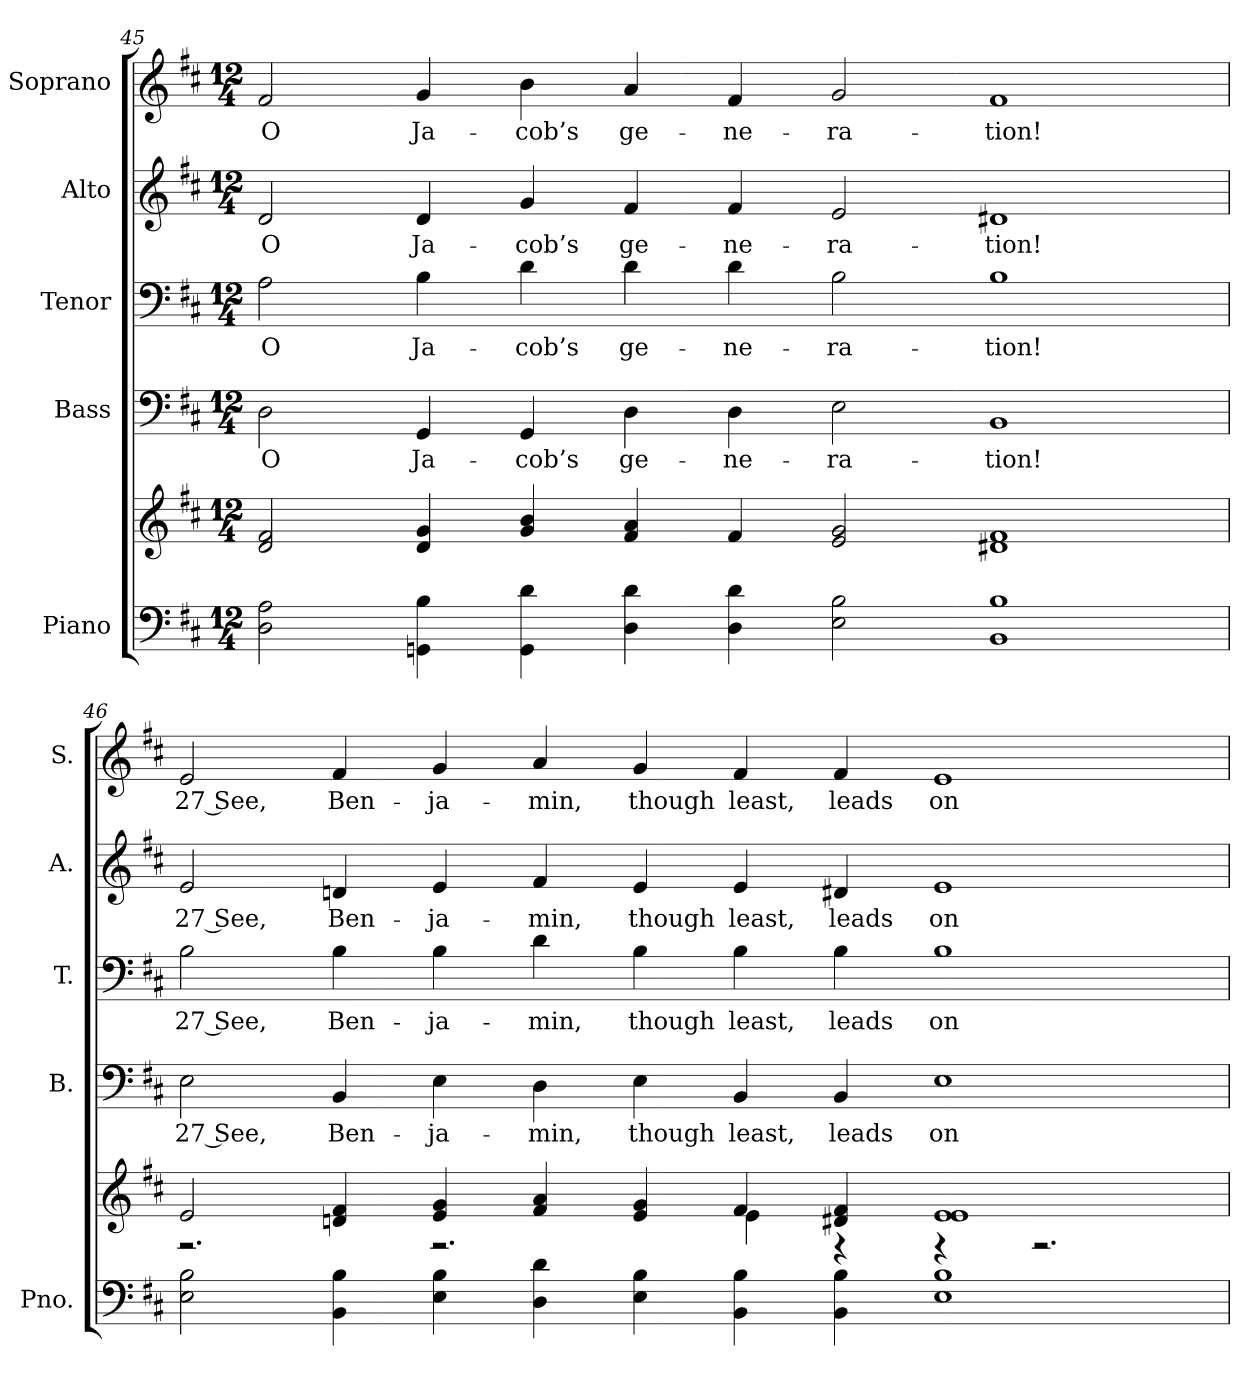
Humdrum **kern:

**kern	**kern	**kern	**text	**kern	**text	**kern	**text	**kern	**text
*part5	*part5	*part4	*part4	*part3	*part3	*part2	*part2	*part1	*part1
*staff6	*staff5	*staff4	*staff4	*staff3	*staff3	*staff2	*staff2	*staff1	*staff1
*I"Piano	*	*I"Bass	*	*I"Tenor	*	*I"Alto	*	*I"Soprano	*
*I'Pno.	*	*I'B.	*	*I'T.	*	*I'A.	*	*I'S.	*
!!LO:PB:g=z
*clefF4	*clefG2	*clefF4	*	*clefF4	*	*clefG2	*	*clefG2	*
*k[f#c#]	*k[f#c#]	*k[f#c#]	*	*k[f#c#]	*	*k[f#c#]	*	*k[f#c#]	*
*D:	*D:	*D:	*	*D:	*	*D:	*	*D:	*
*M12/4	*M12/4	*M12/4	*	*M12/4	*	*M12/4	*	*M12/4	*
=45	=45	=45	=45	=45	=45	=45	=45	=45	=45
!	!	!	!LO:LY:b:color=#000000	!	!	!	!	!	!
!	!	!	!	!	!LO:LY:b:color=#000000	!	!	!	!
!	!	!	!	!	!	!	!LO:LY:b:color=#000000	!	!
!	!	!	!	!	!	!	!	!	!LO:LY:b:color=#000000
2Di\ 2Ai	2di/ 2f#i	2Di\	O	2Ai\	O	2di/	O	2f#i/	O
!	!	!	!LO:LY:b:color=#000000	!	!	!	!	!	!
!	!	!	!	!	!LO:LY:b:color=#000000	!	!	!	!
!	!	!	!	!	!	!	!LO:LY:b:color=#000000	!	!
!	!	!	!	!	!	!	!	!	!LO:LY:b:color=#000000
4GGni\ 4Bi	4di/ 4gi	4GGi/	Ja-	4Bi\	Ja-	4di/	Ja-	4gi/	Ja-
!	!	!	!LO:LY:b:color=#000000	!	!	!	!	!	!
!	!	!	!	!	!LO:LY:b:color=#000000	!	!	!	!
!	!	!	!	!	!	!	!LO:LY:b:color=#000000	!	!
!	!	!	!	!	!	!	!	!	!LO:LY:b:color=#000000
4GGi\ 4di	4gi/ 4bi	4GGi/	-cob’s	4di\	-cob’s	4gi/	-cob’s	4bi\	-cob’s
!	!	!	!LO:LY:b:color=#000000	!	!	!	!	!	!
!	!	!	!	!	!LO:LY:b:color=#000000	!	!	!	!
!	!	!	!	!	!	!	!LO:LY:b:color=#000000	!	!
!	!	!	!	!	!	!	!	!	!LO:LY:b:color=#000000
4Di\ 4di	4f#i/ 4ai	4Di\	ge-	4di\	ge-	4f#i/	ge-	4ai/	ge-
!	!	!	!LO:LY:b:color=#000000	!	!	!	!	!	!
!	!	!	!	!	!LO:LY:b:color=#000000	!	!	!	!
!	!	!	!	!	!	!	!LO:LY:b:color=#000000	!	!
!	!	!	!	!	!	!	!	!	!LO:LY:b:color=#000000
4Di\ 4di	4f#i/	4Di\	-ne-	4di\	-ne-	4f#i/	-ne-	4f#i/	-ne-
!	!	!	!LO:LY:b:color=#000000	!	!	!	!	!	!
!	!	!	!	!	!LO:LY:b:color=#000000	!	!	!	!
!	!	!	!	!	!	!	!LO:LY:b:color=#000000	!	!
!	!	!	!	!	!	!	!	!	!LO:LY:b:color=#000000
2Ei\ 2Bi	2ei/ 2gi	2Ei\	-ra-	2Bi\	-ra-	2ei/	-ra-	2gi/	-ra-
!	!	!	!LO:LY:b:color=#000000	!	!	!	!	!	!
!	!	!	!	!	!LO:LY:b:color=#000000	!	!	!	!
!	!	!	!	!	!	!	!LO:LY:b:color=#000000	!	!
!	!	!	!	!	!	!	!	!	!LO:LY:b:color=#000000
1BBi 1Bi	1d#Xi 1f#i	1BBi	-tion!	1Bi	-tion!	1d#Xi	-tion!	1f#i	-tion!
=46	=46	=46	=46	=46	=46	=46	=46	=46	=46
*	*^	*	*	*	*	*	*	*	*
!	!	!	!	!LO:LY:b:color=#000000	!	!	!	!	!	!
!	!	!	!	!	!	!LO:LY:b:color=#000000	!	!	!	!
!	!	!	!	!	!	!	!	!LO:LY:b:color=#000000	!	!
!	!	!	!	!	!	!	!	!	!	!LO:LY:b:color=#000000
2Ei\ 2Bi	2ei/	2.r	2Ei\	27 See,	2Bi\	27 See,	2ei/	27 See,	2ei/	27 See,
!	!	!	!	!LO:LY:b:color=#000000	!	!	!	!	!	!
!	!	!	!	!	!	!LO:LY:b:color=#000000	!	!	!	!
!	!	!	!	!	!	!	!	!LO:LY:b:color=#000000	!	!
!	!	!	!	!	!	!	!	!	!	!LO:LY:b:color=#000000
4BBi\ 4Bi	4dni/ 4f#i	.	4BBi/	Ben-	4Bi\	Ben-	4dni/	Ben-	4f#i/	Ben-
!	!	!	!	!LO:LY:b:color=#000000	!	!	!	!	!	!
!	!	!	!	!	!	!LO:LY:b:color=#000000	!	!	!	!
!	!	!	!	!	!	!	!	!LO:LY:b:color=#000000	!	!
!	!	!	!	!	!	!	!	!	!	!LO:LY:b:color=#000000
4Ei\ 4Bi	4ei/ 4gi	2.r	4Ei\	-ja-	4Bi\	-ja-	4ei/	-ja-	4gi/	-ja-
!	!	!	!	!LO:LY:b:color=#000000	!	!	!	!	!	!
!	!	!	!	!	!	!LO:LY:b:color=#000000	!	!	!	!
!	!	!	!	!	!	!	!	!LO:LY:b:color=#000000	!	!
!	!	!	!	!	!	!	!	!	!	!LO:LY:b:color=#000000
4Di\ 4di	4f#i/ 4ai	.	4Di\	-min,	4di\	-min,	4f#i/	-min,	4ai/	-min,
!	!	!	!	!LO:LY:b:color=#000000	!	!	!	!	!	!
!	!	!	!	!	!	!LO:LY:b:color=#000000	!	!	!	!
!	!	!	!	!	!	!	!	!LO:LY:b:color=#000000	!	!
!	!	!	!	!	!	!	!	!	!	!LO:LY:b:color=#000000
4Ei\ 4Bi	4ei/ 4gi	.	4Ei\	though	4Bi\	though	4ei/	though	4gi/	though
!	!	!	!	!LO:LY:b:color=#000000	!	!	!	!	!	!
!	!	!	!	!	!	!LO:LY:b:color=#000000	!	!	!	!
!	!	!	!	!	!	!	!	!LO:LY:b:color=#000000	!	!
!	!	!	!	!	!	!	!	!	!	!LO:LY:b:color=#000000
4BBi\ 4Bi	4f#i/	4ei\	4BBi/	least,	4Bi\	least,	4ei/	least,	4f#i/	least,
!	!	!	!	!LO:LY:b:color=#000000	!	!	!	!	!	!
!	!	!	!	!	!	!LO:LY:b:color=#000000	!	!	!	!
!	!	!	!	!	!	!	!	!LO:LY:b:color=#000000	!	!
!	!	!	!	!	!	!	!	!	!	!LO:LY:b:color=#000000
4BBi\ 4Bi	4d#Xi/ 4f#i	4r	4BBi/	leads	4Bi\	leads	4d#Xi/	leads	4f#i/	leads
!	!	!	!	!LO:LY:b:color=#000000	!	!	!	!	!	!
!	!	!	!	!	!	!LO:LY:b:color=#000000	!	!	!	!
!	!	!	!	!	!	!	!	!LO:LY:b:color=#000000	!	!
!	!	!	!	!	!	!	!	!	!	!LO:LY:b:color=#000000
1Ei 1Bi	1ei 1ei	4r	1Ei	on	1Bi	on	1ei	on	1ei	on
.	.	2.r	.	.	.	.	.	.	.	.
*	*v	*v	*	*	*	*	*	*	*	*
=	=	=	=	=	=	=	=	=	=
*-	*-	*-	*-	*-	*-	*-	*-	*-	*-
